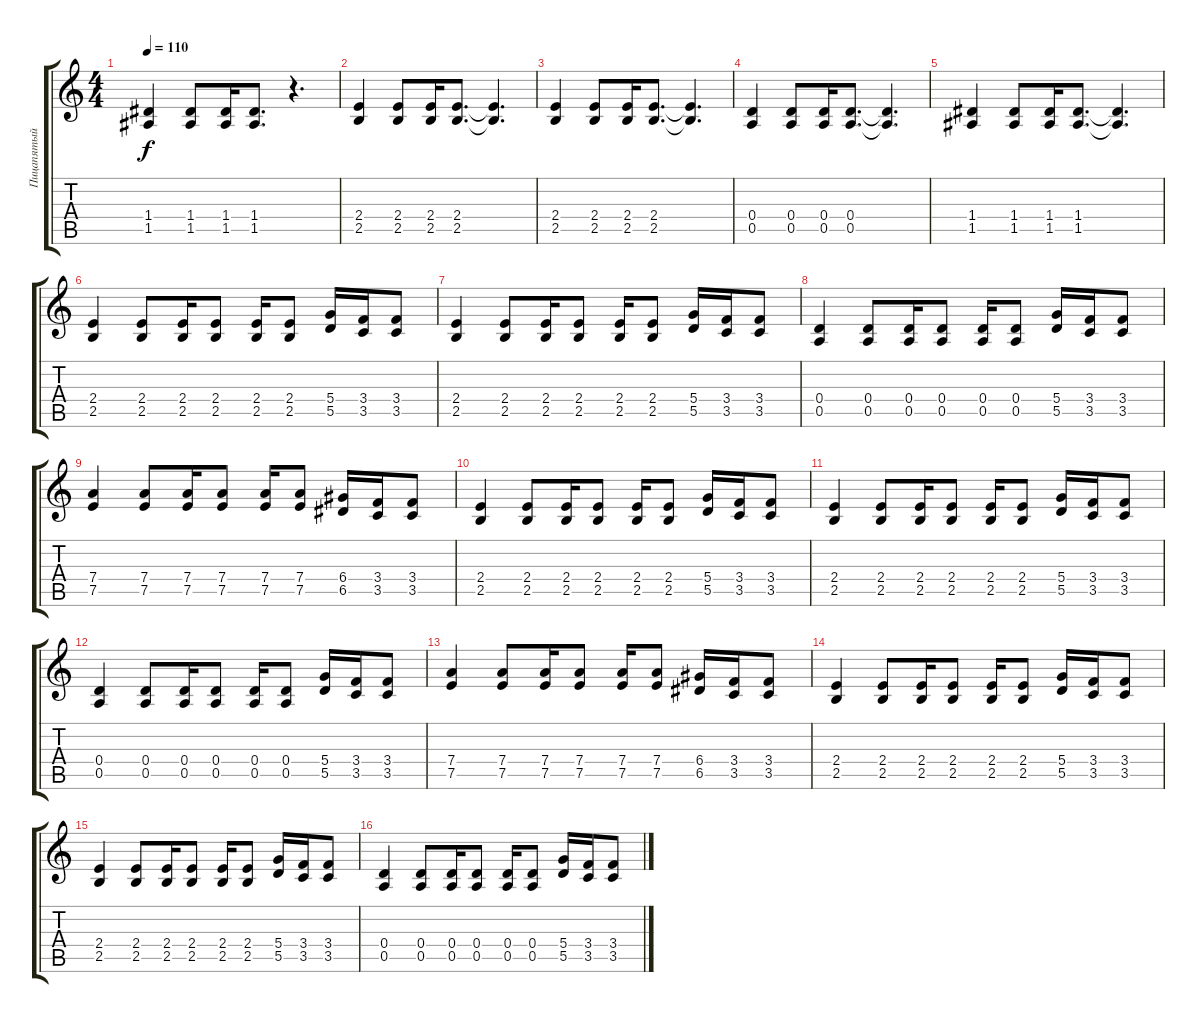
\track ("Пицапятый" "Пицапятый") {instrument overdrivenguitar}
\staff {score tabs}
\tuning (E4 B3 G3 D3 A2 E2) {hide}
\ts (4 4)
\tempo 110
\clef g2
\ks c
(1.4 1.5).4{dy f} (1.4 1.5).8 (1.4 1.5).16 (1.4 1.5).8{d} r.4{d} |
(2.4 2.5).4 (2.4 2.5).8 (2.4 2.5).16 (2.4 2.5).8{d} (2.4{t} 2.5{t}).4{d} |
(2.4 2.5).4 (2.4 2.5).8 (2.4 2.5).16 (2.4 2.5).8{d} (2.4{t} 2.5{t}).4{d} |
(0.4 0.5).4 (0.4 0.5).8 (0.4 0.5).16 (0.4 0.5).8{d} (0.4{t} 0.5{t}).4{d} |
(1.4 1.5).4 (1.4 1.5).8 (1.4 1.5).16 (1.4 1.5).8{d} (1.4{t} 1.5{t}).4{d} |
(2.4 2.5).4 (2.4 2.5).8 (2.4 2.5).16 (2.4 2.5).8 (2.4 2.5).16 (2.4 2.5).8 (5.4 5.5).16 (3.4 3.5).16 (3.4 3.5).8 |
(2.4 2.5).4 (2.4 2.5).8 (2.4 2.5).16 (2.4 2.5).8 (2.4 2.5).16 (2.4 2.5).8 (5.4 5.5).16 (3.4 3.5).16 (3.4 3.5).8 |
(0.4 0.5).4 (0.4 0.5).8 (0.4 0.5).16 (0.4 0.5).8 (0.4 0.5).16 (0.4 0.5).8 (5.4 5.5).16 (3.4 3.5).16 (3.4 3.5).8 |
(7.4 7.5).4 (7.4 7.5).8 (7.4 7.5).16 (7.4 7.5).8 (7.4 7.5).16 (7.4 7.5).8 (6.4 6.5).16 (3.4 3.5).16 (3.4 3.5).8 |
(2.4 2.5).4 (2.4 2.5).8 (2.4 2.5).16 (2.4 2.5).8 (2.4 2.5).16 (2.4 2.5).8 (5.4 5.5).16 (3.4 3.5).16 (3.4 3.5).8 |
(2.4 2.5).4 (2.4 2.5).8 (2.4 2.5).16 (2.4 2.5).8 (2.4 2.5).16 (2.4 2.5).8 (5.4 5.5).16 (3.4 3.5).16 (3.4 3.5).8 |
(0.4 0.5).4 (0.4 0.5).8 (0.4 0.5).16 (0.4 0.5).8 (0.4 0.5).16 (0.4 0.5).8 (5.4 5.5).16 (3.4 3.5).16 (3.4 3.5).8 |
(7.4 7.5).4 (7.4 7.5).8 (7.4 7.5).16 (7.4 7.5).8 (7.4 7.5).16 (7.4 7.5).8 (6.4 6.5).16 (3.4 3.5).16 (3.4 3.5).8 |
(2.4 2.5).4 (2.4 2.5).8 (2.4 2.5).16 (2.4 2.5).8 (2.4 2.5).16 (2.4 2.5).8 (5.4 5.5).16 (3.4 3.5).16 (3.4 3.5).8 |
(2.4 2.5).4 (2.4 2.5).8 (2.4 2.5).16 (2.4 2.5).8 (2.4 2.5).16 (2.4 2.5).8 (5.4 5.5).16 (3.4 3.5).16 (3.4 3.5).8 |
(0.4 0.5).4 (0.4 0.5).8 (0.4 0.5).16 (0.4 0.5).8 (0.4 0.5).16 (0.4 0.5).8 (5.4 5.5).16 (3.4 3.5).16 (3.4 3.5).8
